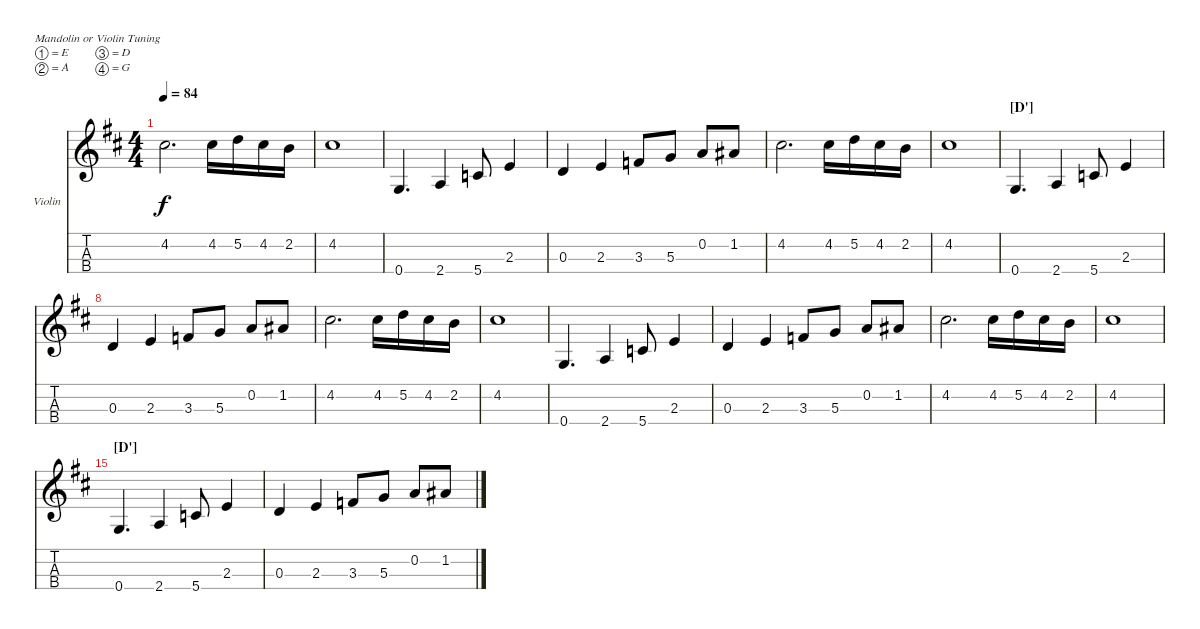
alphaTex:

\bracketExtendMode nobrackets
\firstSystemTrackNameOrientation horizontal
\otherSystemsTrackNameOrientation horizontal
\defaultBarNumberDisplay FirstOfSystem
\track ("Violin" "Violin") {instrument violin}
\staff {score tabs}
\tuning (E5 A4 D4 G3)
\ts (4 4)
\tempo 84
\clef g2
\scale
0.278261
\ks d
4.2.2{d dy f} 4.2.16 5.2.16 4.2.16 2.2.16 |
\scale
0.136957 4.2.1 |
\scale
0.280435 0.4.4{d} 2.4.4 5.4.8 2.3.4 |
\scale
0.304348 0.3.4 2.3.4 3.3.8 5.3.8 0.2.8 1.2.8 |
\scale
0.356546 4.2.2{d} 4.2.16 5.2.16 4.2.16 2.2.16 |
\scale
0.175487 4.2.1 |
\section ("D'" "")
\scale
0.292479 0.4.4{d} 2.4.4 5.4.8 2.3.4 |
\scale
0.175487 0.3.4 2.3.4 3.3.8 5.3.8 0.2.8 1.2.8 |
\scale
0.25 4.2.2{d} 4.2.16 5.2.16 4.2.16 2.2.16 |
\scale
0.25 4.2.1 |
\scale
0.25 0.4.4{d} 2.4.4 5.4.8 2.3.4 |
\scale
0.25 0.3.4 2.3.4 3.3.8 5.3.8 0.2.8 1.2.8 |
\scale
0.159494 4.2.2{d} 4.2.16 5.2.16 4.2.16 2.2.16 |
\scale
0.159494 4.2.1 |
\section ("D'" "")
\scale
0.326582 0.4.4{d} 2.4.4 5.4.8 2.3.4 |
\scale
0.35443 0.3.4 2.3.4 3.3.8 5.3.8 0.2.8 1.2.8
